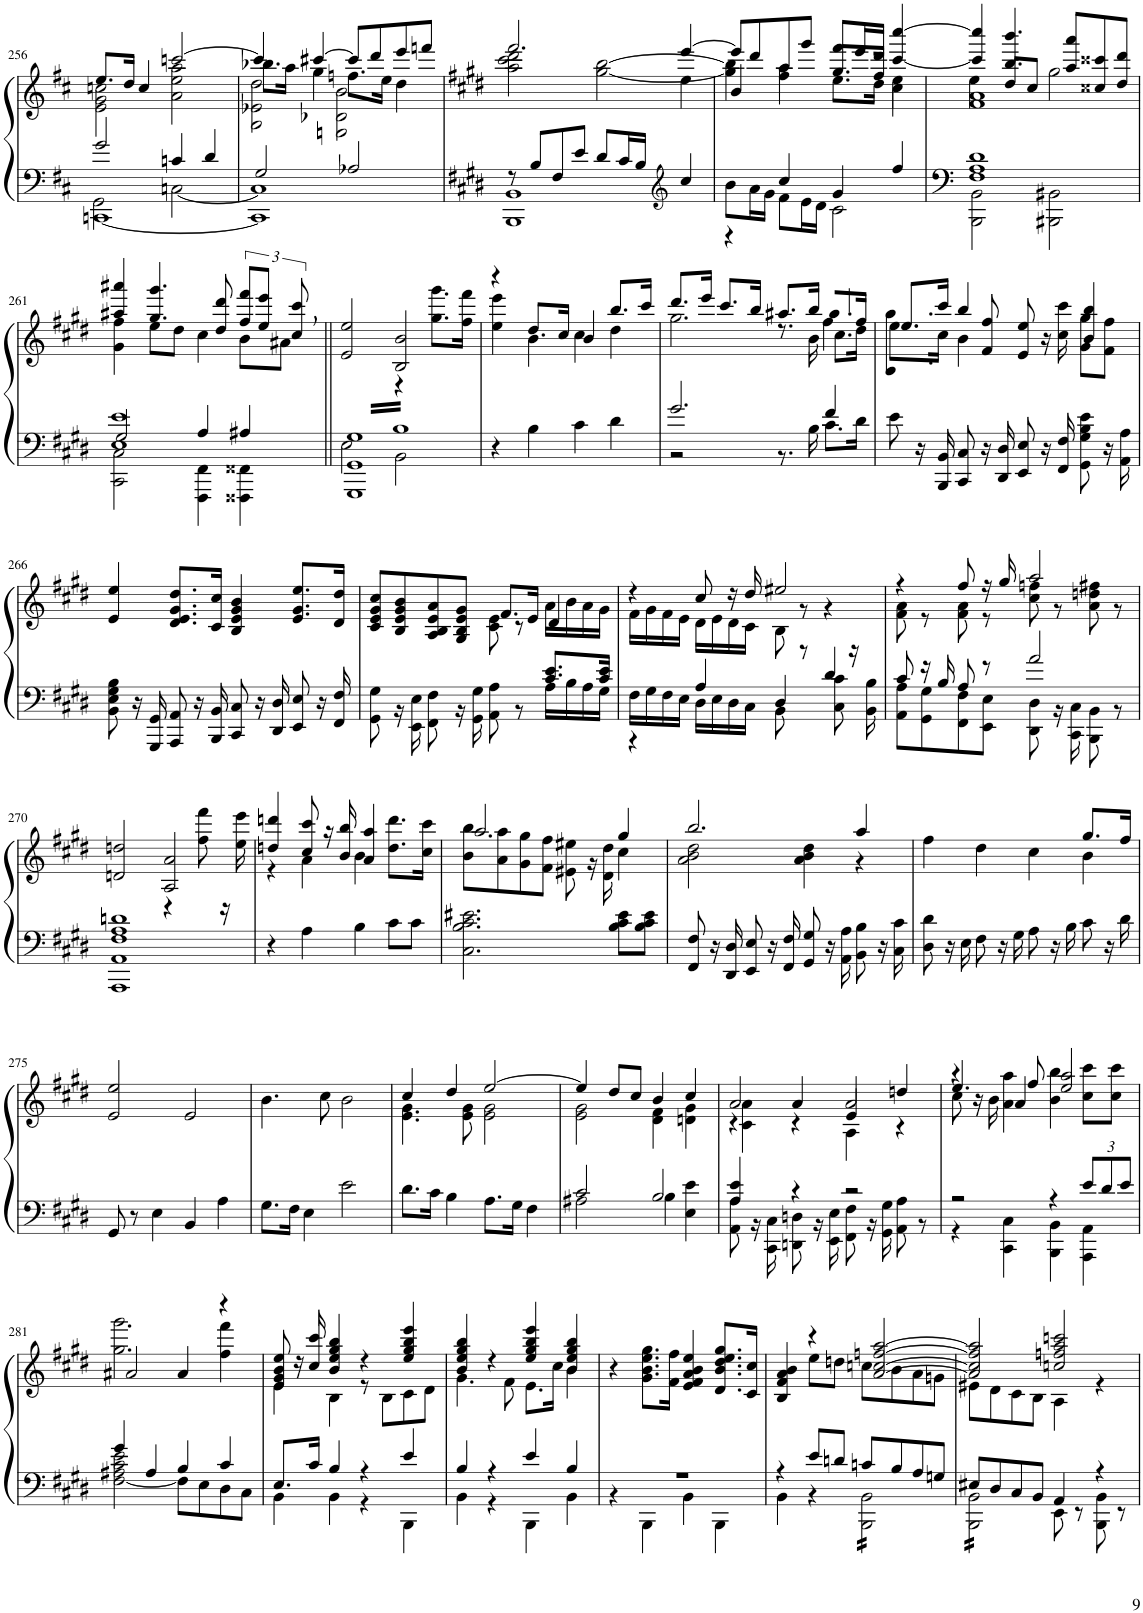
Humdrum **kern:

**kern	**kern
*part1	*part1
*staff2	*staff1
*I"Klavier	*
*I'Klav.	*
!!LO:PB:g=z
*clefF4	*clefF4
*k[f#c#]	*k[f#c#]
*M4/4	*M4/4
=256	=256
*^	*^
*	*^	*	*
2g/	2GG\	[1CCn	8.ee/L	2e\ 2g\ 2ccn\
.	.	.	16dd/Jk	.
.	.	.	4cc/	.
4cn/	[2Cn\	.	[2cccn/	2a\ 2ee\ 2aa\
4d/	.	.	.	.
=257	=257	=257	=257	=257
*	*	*	*	*^
2G/	1C]	1CC]	4ccc/]	8.bb-X\L	2g\ 2b-X\ 2ee\
.	.	.	.	16aa\Jk	.
.	.	.	[4ccc#X/	4gg\	.
2A-X/	.	.	8ccc#/L]	8.ffn\L	2fn\ 2a-X\ 2dd\
.	.	.	8ddd/	.	.
.	.	.	.	16ee\Jk	.
.	.	.	8eee/	4dd\	.
.	.	.	8fffn/J	.	.
*v	*v	*v	*	*	*
=258	=258	=258	=258
*k[f#c#g#d#]	*k[f#c#g#d#]	*	*
*^	*	*	*
8r	1BBB 1BB	2.fff#/	2aa\ 2ccc#\ 2ddd#\	2.ryy
8B/L	.	.	.	.
8F#/	.	.	.	.
8e/J	.	.	.	.
8d#/L	.	.	[<2gg#\ [>2bb\	.
16c#/L	.	.	.	.
16B/JJ	.	.	.	.
*clefG2	*	*	*	*
4cc#/	.	[4eee/	.	4ee\
=259	=259	=259	=259	=259
8b\L	4r	8eee/L]	4gg#\] 4bb\]	4b/
16a\L	.	8ddd#/	.	.
16g#\JJ	.	.	.	.
8f#\L	4cc#/	8aa/	4ff#\	4aa\
16e\L	.	8ggg#/J	.	.
16d#\JJ	.	.	.	.
2c#\	4g#/	8fff#/L	8.ee\L	8.gg#/L
.	.	16eee/L	.	.
.	.	16ddd#/JJ	16dd#\Jk	16ff#/Jk
.	4ff#/	[<4ccc#/ [4cccc#/	4cc#\	4ee\
=260	=260	=260	=260	=260
1F# 1A 1d#	2BBB\ 2BB\	4ccc#/] 4cccc#/]	1f# 1a	4ee\
.	.	4.bb/ 4.bbb/	.	8dd#/L
.	.	.	.	8cc#/J
.	2BBB#X\ 2BB#X\	.	.	2gg#\
.	.	8aa/ 8aaa/L	.	.
.	.	8cc##X/ 8ccc##X/	.	.
.	.	8dd#/ 8ddd#/J	.	.
*	*	*	*v	*v
!!LO:LB:g=z
=261	=261	=261	=261
*	*^	*	*
2G#/	2CC#\ 2C#\	1E 1e	4aa#X/ 4aaa#X/	4g#\ 4ff#\
.	.	.	4.gg#/ 4.ggg#/	8ee\L
.	.	.	.	8dd#\J
4A/	4FFF#\ 4FF#\	.	.	4cc#\
.	.	.	8dd#/ 8ddd#/	.
4A#X/	4FFF##X\ 4FF##X\	.	12ff#/ 12fff#/L	8b\L
.	.	.	12ee/ 12eee/J	.
.	.	.	.	8a#X\J
.	.	.	12cc#/, 12ccc#/,	.
=262||	=262||	=262||	=262||	=262||
1GGG# 1GG#	2E\	3.G#	2e/ 2ee/	2ryy
.	2BB\	3.B	2B/ 2b/	4r
.	.	.	.	8.gg#\ 8.ggg#\L
.	.	.	.	16ff#\ 16fff#\Jk
*v	*v	*v	*	*
=263	=263	=263
4r	4r	4ee\ 4eee\
4B\	4b\	8.dd#/L
.	.	16cc#/Jk
4c#\	4cc#\	4b/
4d#\	4dd#\	8.bb/L
.	.	16ccc#/Jk
=264	=264	=264
*^	*	*^
2.g#/	2r	8.ddd#/L	2.gg#\	2ryy
.	.	16eee/Jk	.	.
.	.	8.ccc#/L	.	.
.	.	16bb/Jk	.	.
.	8.r	8.aa#X/L	.	8.r
.	16B\	16bb/Jk	.	16b\
4f#/	8.c#\L	8.gg#/L	4ff#\	8.cc#\L
.	16d#\Jk	16ff#/Jk	.	16dd#\Jk
*v	*v	*	*	*
=265	=265	=265	=265
8e\	8.ee/L	8.ee\L	4.g#\ 4.gg#\
16r	.	.	.
16BBB/ 16BB/	16ccc#/Jk	16cc#\Jk	.
8CC#/ 8C#/	4bb/	4b\	.
16r	.	.	8f#/ 8ff#/
16DD#/ 16D#/	.	.	.
8EE/ 8E/	8e/ 8ee/	4ryy	2ryy
16r	16r	.	.
16FF#/ 16F#/	16cc#\ 16ccc#\	.	.
8GG#\ 8G#\ 8B\ 8e\	4b/ 4bb/	8g#\ 8gg#\L	.
16r	.	8f#\ 8ff#\J	.
16AA\ 16A\	.	.	.
*	*v	*v	*v
!!LO:LB:g=z
=266	=266
8BB\ 8E\ 8G#\ 8B\	4e/ 4ee/
16r	.
16GGG#/ 16GG#/	.
8AAA/ 8AA/	8.d#/ 8.e/ 8.g#/ 8.dd#/L
16r	.
16BBB/ 16BB/	16c#/ 16cc#/Jk
8CC#/ 8C#/	4B/ 4e/ 4g#/ 4b/
16r	.
16DD#/ 16D#/	.
8EE/ 8E/	8.e/ 8.g#/ 8.ee/L
16r	.
16FF#/ 16F#/	16d#/ 16dd#/Jk
=267	=267
*^	*^
2ryy	8GG#\ 8G#\	8c#/ 8e/ 8g#/ 8cc#/L	2ryy
.	16r	8B/ 8e/ 8g#/ 8b/	.
.	16EE\ 16E\	.	.
.	8FF#\ 8F#\	8A/ 8B/ 8e/ 8a/	.
.	16r	8G#/ 8B/ 8e/ 8g#/J	.
.	16GG#\ 16G#\	.	.
4ryy	8AA\ 8A\	8.f#/L	8c#\ 8e\
.	8r	.	8r
.	.	16e/Jk	.
8.c#/ 8.e/L	16A\LL	4d#/	16a\LL
.	16B\	.	16b\
.	16A\	.	16a\
16c#/ 16e/Jk	16G#\JJ	.	16g#\JJ
=268	=268	=268	=268
16F#\LL	4r	4r	16f#\LL
16G#\	.	.	16g#\
16F#\	.	.	16f#\
16E\JJ	.	.	16e\JJ
16D#\LL	4A/	8cc#/	16d#\LL
16E\	.	.	16e\
16D#\	.	16r	16d#\
16C#\JJ	.	16dd#/	16c#\JJ
8BB\	4D#/	2ee#X/	8B\
8r	.	.	8r
8C#\ 8c#\	4d#/	.	4r
16r	.	.	.
16BB\ 16B\	.	.	.
=269	=269	=269	=269
8c#/	8AA\ 8A\L	4r	8f#\ 8a\
16r	8GG#\ 8G#\	.	8r
16B/	.	.	.
8A/	8FF#\ 8F#\	8ff#/	8f#\ 8a\
8r	8EE\ 8E\J	16r	8r
.	.	16gg#/	.
2a/	8DD#\ 8D#\	2aa/	8cc#\ 8ffn\
.	16r	.	8r
.	16CC#\ 16C#\	.	.
.	8BBB\ 8BB\	.	8a\ 8ddn\ 8ff#X\
.	8r	.	8r
*v	*v	*	*
!!LO:LB:g=z	!!
=270	=270	=270
1AAA 1AA 1F# 1A 1dn	2dn/ 2ddn/	2ryy
.	2A/ 2a/	4r
.	.	8ff#\ 8fff#\
.	.	16r
.	.	16ee\ 16eee\
=271	=271	=271
4r	4ddn/ 4dddn/	4r
4A\	8cc#/ 8ccc#/	4a\
.	16r	.
.	16b/ 16bb/	.
4B\	4a/ 4aa/	4b\
8c#\L	8.dd\ 8.ddd\L	4ryy
8c#\J	.	.
.	16cc#\ 16ccc#\Jk	.
=272	=272	=272
2.C#\ 2.B\ 2.c#\ 2.e#X\	2.aa/	8b\ 8bb\L
.	.	8a\ 8aa\
.	.	8g#\ 8gg#\
.	.	8f#\ 8ff#\J
.	.	8e#X\ 8ee#X\
.	.	16r
.	.	16d#\ 16dd#\
8B\ 8c#\ 8e#\L	4gg#/	4cc#\
8B\ 8c#\ 8e#\J	.	.
=273	=273	=273
8FF#/ 8F#/	2.bb/	2a\ 2b\ 2dd#\
16r	.	.
16DD#/ 16D#/	.	.
8EE/ 8E/	.	.
16r	.	.
16FF#/ 16F#/	.	.
8GG#/ 8G#/	.	4a\ 4b\ 4dd#\
16r	.	.
16AA\ 16A\	.	.
8BB\ 8B\	4aa/	4r
16r	.	.
16C#\ 16c#\	.	.
=274	=274	=274
8D#\ 8d#\	4ff#\	2.ryy
16r	.	.
16E\	.	.
8F#\	4dd#\	.
16r	.	.
16G#\	.	.
8A\	4cc#\	.
16r	.	.
16B\	.	.
8c#\	4b\	8.gg#/L
16r	.	.
16d#\	.	16ff#/Jk
*	*v	*v
!!LO:LB:g=z
=275	=275
8GG#/	2e/ 2ee/
8r	.
4E\	.
4BB/	2e/
4A\	.
=276	=276
8.G#\L	4.b\
16F#\Jk	.
4E\	.
.	8cc#\
2e\	2b\
=277	=277
*	*^
8.d#\L	4cc#/	4.e\ 4.g#\
16c#\Jk	.	.
4B\	4dd#/	.
.	.	8e\ 8g#\
8.A\L	[2ee/	2e\ 2g#\
16G#\Jk	.	.
4F#\	.	.
=278	=278	=278
*^	*	*
2c#/	2A#X\	4ee/]	2e\ 2g#\
.	.	8dd#/L	.
.	.	8cc#/J	.
2B/	4B\	4b/	4d#\ 4f#\
.	4E\ 4e\	4cc#/	4dn\ 4g#\
=279	=279	=279	=279
*	*	*	*^
4A/ 4e/	8AA\ 8A\	2a/	4c#\ 4a\	4r
.	16r	.	.	.
.	16CC#\ 16C#\	.	.	.
4r	8DDn\ 8Dn\	.	4r	4a/
.	16r	.	.	.
.	16EE\ 16E\	.	.	.
2r	8FF#\ 8F#\	2a/	4A\	4e/
.	16r	.	.	.
.	16GG#\ 16G#\	.	.	.
.	8AA\ 8A\	.	4r	4ddn/
.	8r	.	.	.
=280	=280	=280	=280	=280
2r	4r	4.ee/	4r	8cc#\
.	.	.	.	16r
.	.	.	.	16b\
.	4CC#\ 4C#\	.	4a\ 4aa\	4a/
.	.	8ff#/	.	.
4r	4BBB\ 4BB\	2ee/	4b\ 4bb\	2aa/
*Xbrackettup	*	*	*	*
12e/L	4AAA\ 4AA\	.	8cc#\ 8ccc#\L	.
12d#/	.	.	.	.
.	.	.	8cc#\ 8ccc#\J	.
12e/J	.	.	.	.
*	*	*	*v	*v
!!LO:LB:g=z
=281	=281	=281	=281
4g#/	[2F#\ 2A#X\ 2c#\ 2e\	2a#X/	2.gg#\ 2.ggg#\
4A#/	.	.	.
4B/	8F#\L]	4a#/	.
.	8E\	.	.
4c#/	8D#\	4r	4ff#\ 4fff#\
.	8C#\J	.	.
=282	=282	=282	=282
8.E/L	4BB\	8e/ 8g#/ 8b/ 8ee/	4e\
.	.	16r	.
16c#/Jk	.	16cc#/ 16ccc#/	.
4B/	4BB\	4b/ 4ee/ 4gg#/ 4bb/	4B\
4r	4r	4r	8r
.	.	.	8B\L
4e/	4BBB\	4ee/ 4gg#/ 4bb/ 4eee/	8c#\
.	.	.	8d#\J
=283	=283	=283	=283
4B/	4BB\	4b/ 4ee/ 4gg#/ 4bb/	4.g#\
4r	4r	4r	.
.	.	.	8f#\
4e/	4BBB\	4ee/ 4gg#/ 4bb/ 4eee/	8.e\L
.	.	.	16cc#\Jk
4B/	4BB\	4b/ 4ee/ 4gg#/ 4bb/	4b\
*	*	*v	*v
=284	=284	=284
1r	4r	4r
.	4BBB\	8.g#\ 8.b\ 8.ee\ 8.gg#\L
.	.	16f#\ 16ff#\Jk
.	4BB\	4e/ 4f#/ 4a/ 4b/ 4ee/
.	4BBB\	8.d#/ 8.b/ 8.dd#/ 8.ee/ 8.gg#/L
.	.	16c#/ 16cc#/Jk
=285	=285	=285
*	*	*^
4r	4BB\	4B/ 4f#/ 4a/ 4b/	4ryy
8e/L	4r	4r	8ee\L
8dn/J	.	.	8ddn\J
*tremolo	*	*	*
8cn/L	16BBB\ 16BB\LL	[2a/ [2ccn/ [2ffn/ [2aa/	8cc\L
.	16BBB\ 16BB\	.	.
8B/	16BBB\ 16BB\	.	8b\
.	16BBB\ 16BB\	.	.
8A/	16BBB\ 16BB\	.	8a\
.	16BBB\ 16BB\	.	.
8Gn/J	16BBB\ 16BB\	.	8gn\J
.	16BBB\ 16BB\JJ	.	.
=286	=286	=286	=286
8E#X/L	16BBB\ 16BB\LL	2a/] 2cc/] 2ff/] 2aa/]	8e#X\L
.	16BBB\ 16BB\	.	.
8D#/	16BBB\ 16BB\	.	8d#\
.	16BBB\ 16BB\	.	.
8C#/	16BBB\ 16BB\	.	8c#\
.	16BBB\ 16BB\	.	.
8BB/J	16BBB\ 16BB\	.	8B\J
.	16BBB\ 16BB\JJ	.	.
*Xtremolo	*	*	*
4AA/	8EE\	2ccn/ 2ffn/ 2aa/ 2cccn/	4A\
.	8r	.	.
4r	8BBB\ 8BB\	.	4r
.	8r	.	.
*v	*v	*	*
*	*v	*v
=	=
*-	*-
